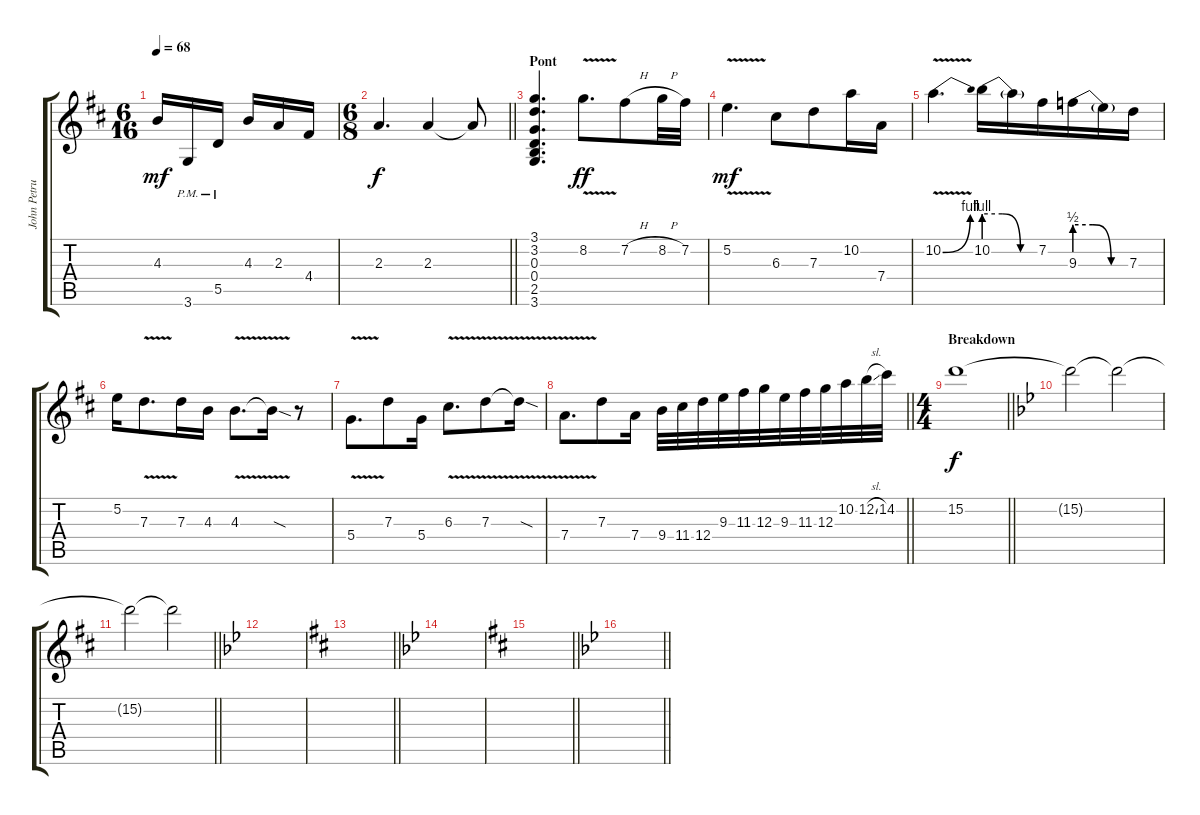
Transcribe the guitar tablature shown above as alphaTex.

\track ("John Petrucci" "John Petru") {instrument distortionguitar}
\staff {score tabs}
\tuning (E4 B3 G3 D3 A2 E2) {hide}
\ts (6 16)
\tempo 68
\clef g2
\ks d
4.3.16{dy mf} 3.6{pm}.16 5.5{pm}.16 4.3.16 2.3.16 4.4.16 |
\ts (6 8)
\barLineRight lightlight
2.3.4{d dy f} 2.3.4 2.3{t}.8 |
\section ("" "Pont")
(3.1 3.2 0.3 0.4 2.5 3.6).4{d} 8.2{v}.8{d dy ff} 7.2{h}.8 8.2{h}.32 7.2.32 |
5.2{v}.4{d dy mf} 6.3.8 7.3.8 10.2.16 7.4.16 |
10.2{be (bend 0 0 60 4) v}.4{d} 10.2{be (custom 0 4 20 4 40 0 60 0)}.16 10.2{t}.16 7.2.16 9.3{be (custom 0 2 20 2 40 0 60 0)}.16 9.3{t}.16 7.3.16 |
5.2.16 7.3{v}.8{d} 7.3.16 4.3.16 4.3{v}.8{d} 4.3{sod t}.16 r.8 |
5.4{v}.8{d} 7.3.8 5.4.16 6.3{v}.8{d} 7.3{v}.8 7.3{sod t}.16 |
\barLineRight lightlight
7.4{v}.8{d} 7.3.8 7.4.16 9.4.32 11.4.32 12.4.32 9.3.32 11.3.32 12.3.32 9.3.32 11.3.32 12.3.32 10.2.32 12.2{sl}.32 14.2.32 |
\ts (4 4)
\section ("" "Breakdown")
\barLineRight lightlight
15.2.1{dy f volume 13} |
\ks bb
15.2{t}.2{volume 10} 15.2{t}.2{volume 9} |
\barLineRight lightlight
\ks d
15.2{t}.2{volume 10} 15.2{t}.2{volume 8} |
\ks bb
|
\barLineRight lightlight
\ks d
|
\ks bb
|
\barLineRight lightlight
\ks d
|
\barLineRight lightlight
\ks bb
